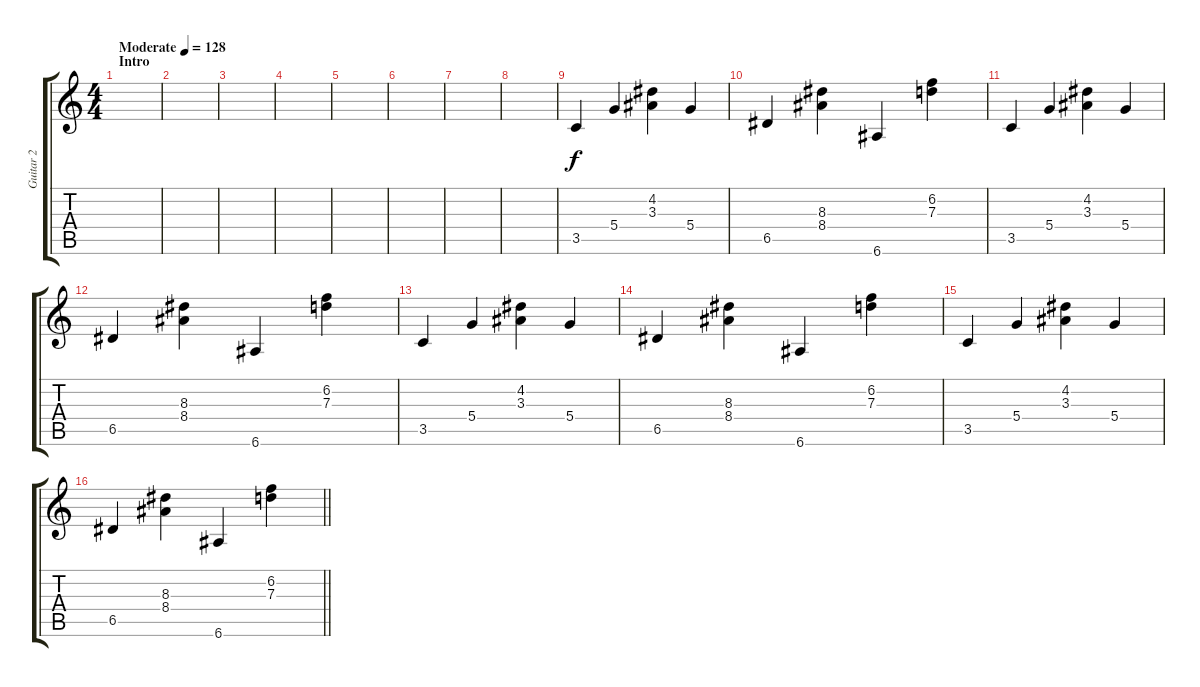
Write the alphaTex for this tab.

\track ("Guitar 2" "Guitar 2") {instrument overdrivenguitar}
\staff {score tabs}
\tuning (E4 B3 G3 D3 A2 E2) {hide}
\ts (4 4)
\section ("" "Intro")
\tempo (128 "Moderate")
\clef g2
\ks c
|
|
|
|
|
|
|
|
3.5.4 5.4.4 (4.2 3.3).4 5.4.4 |
6.5.4 (8.3 8.4).4 6.6.4 (6.2 7.3).4 |
3.5.4 5.4.4 (4.2 3.3).4 5.4.4 |
6.5.4 (8.3 8.4).4 6.6.4 (6.2 7.3).4 |
3.5.4 5.4.4 (4.2 3.3).4 5.4.4 |
6.5.4 (8.3 8.4).4 6.6.4 (6.2 7.3).4 |
3.5.4 5.4.4 (4.2 3.3).4 5.4.4 |
\barLineRight lightlight
6.5.4 (8.3 8.4).4 6.6.4 (6.2 7.3).4
